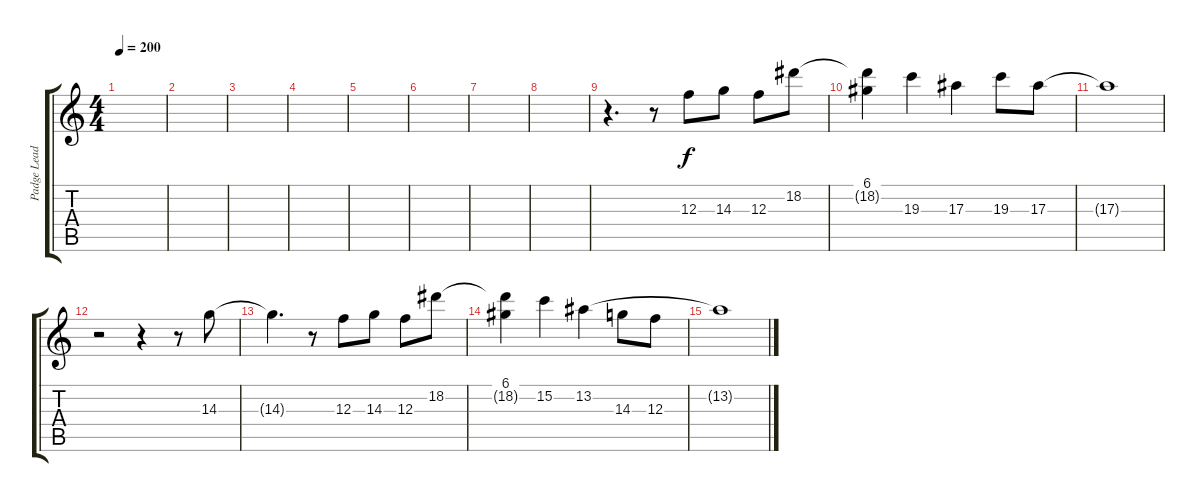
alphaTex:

\track ("Padge Lead" "Padge Lead") {instrument distortionguitar}
\staff {score tabs}
\tuning (D4 A3 F3 C3 G2 C2) {hide}
\ts (4 4)
\tempo 200
\clef g2
\ks c
|
|
|
|
|
|
|
|
r.4{d} r.8 12.3.8 14.3.8 12.3.8 18.2.8 |
(6.1 18.2{t}).4 19.3.4 17.3.4 19.3.8 17.3.8 |
17.3{t}.1 |
r.2 r.4 r.8 14.3.8 |
14.3{t}.4{d} r.8 12.3.8 14.3.8 12.3.8 18.2.8 |
(6.1 18.2{t}).4 15.2.4 13.2.4 14.3.8 12.3.8 |
13.2{t}.1
